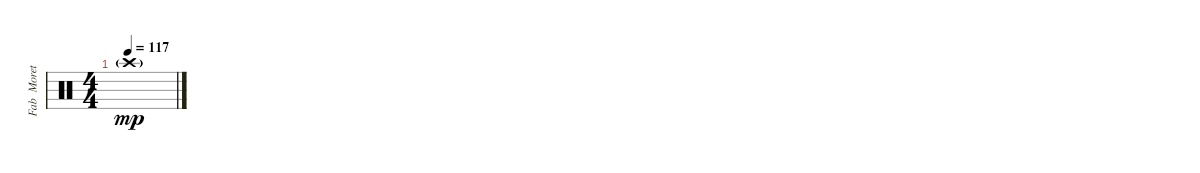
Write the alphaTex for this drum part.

\track ("Fab  Moretti - Drums" "Fab  Moret") {instrument percussion}
\staff {score}
\articulation defaults
\ts (4 4)
\tempo 117
\clef neutral
\ks c "Crash high (hit)"{g}.1{dy mp}
